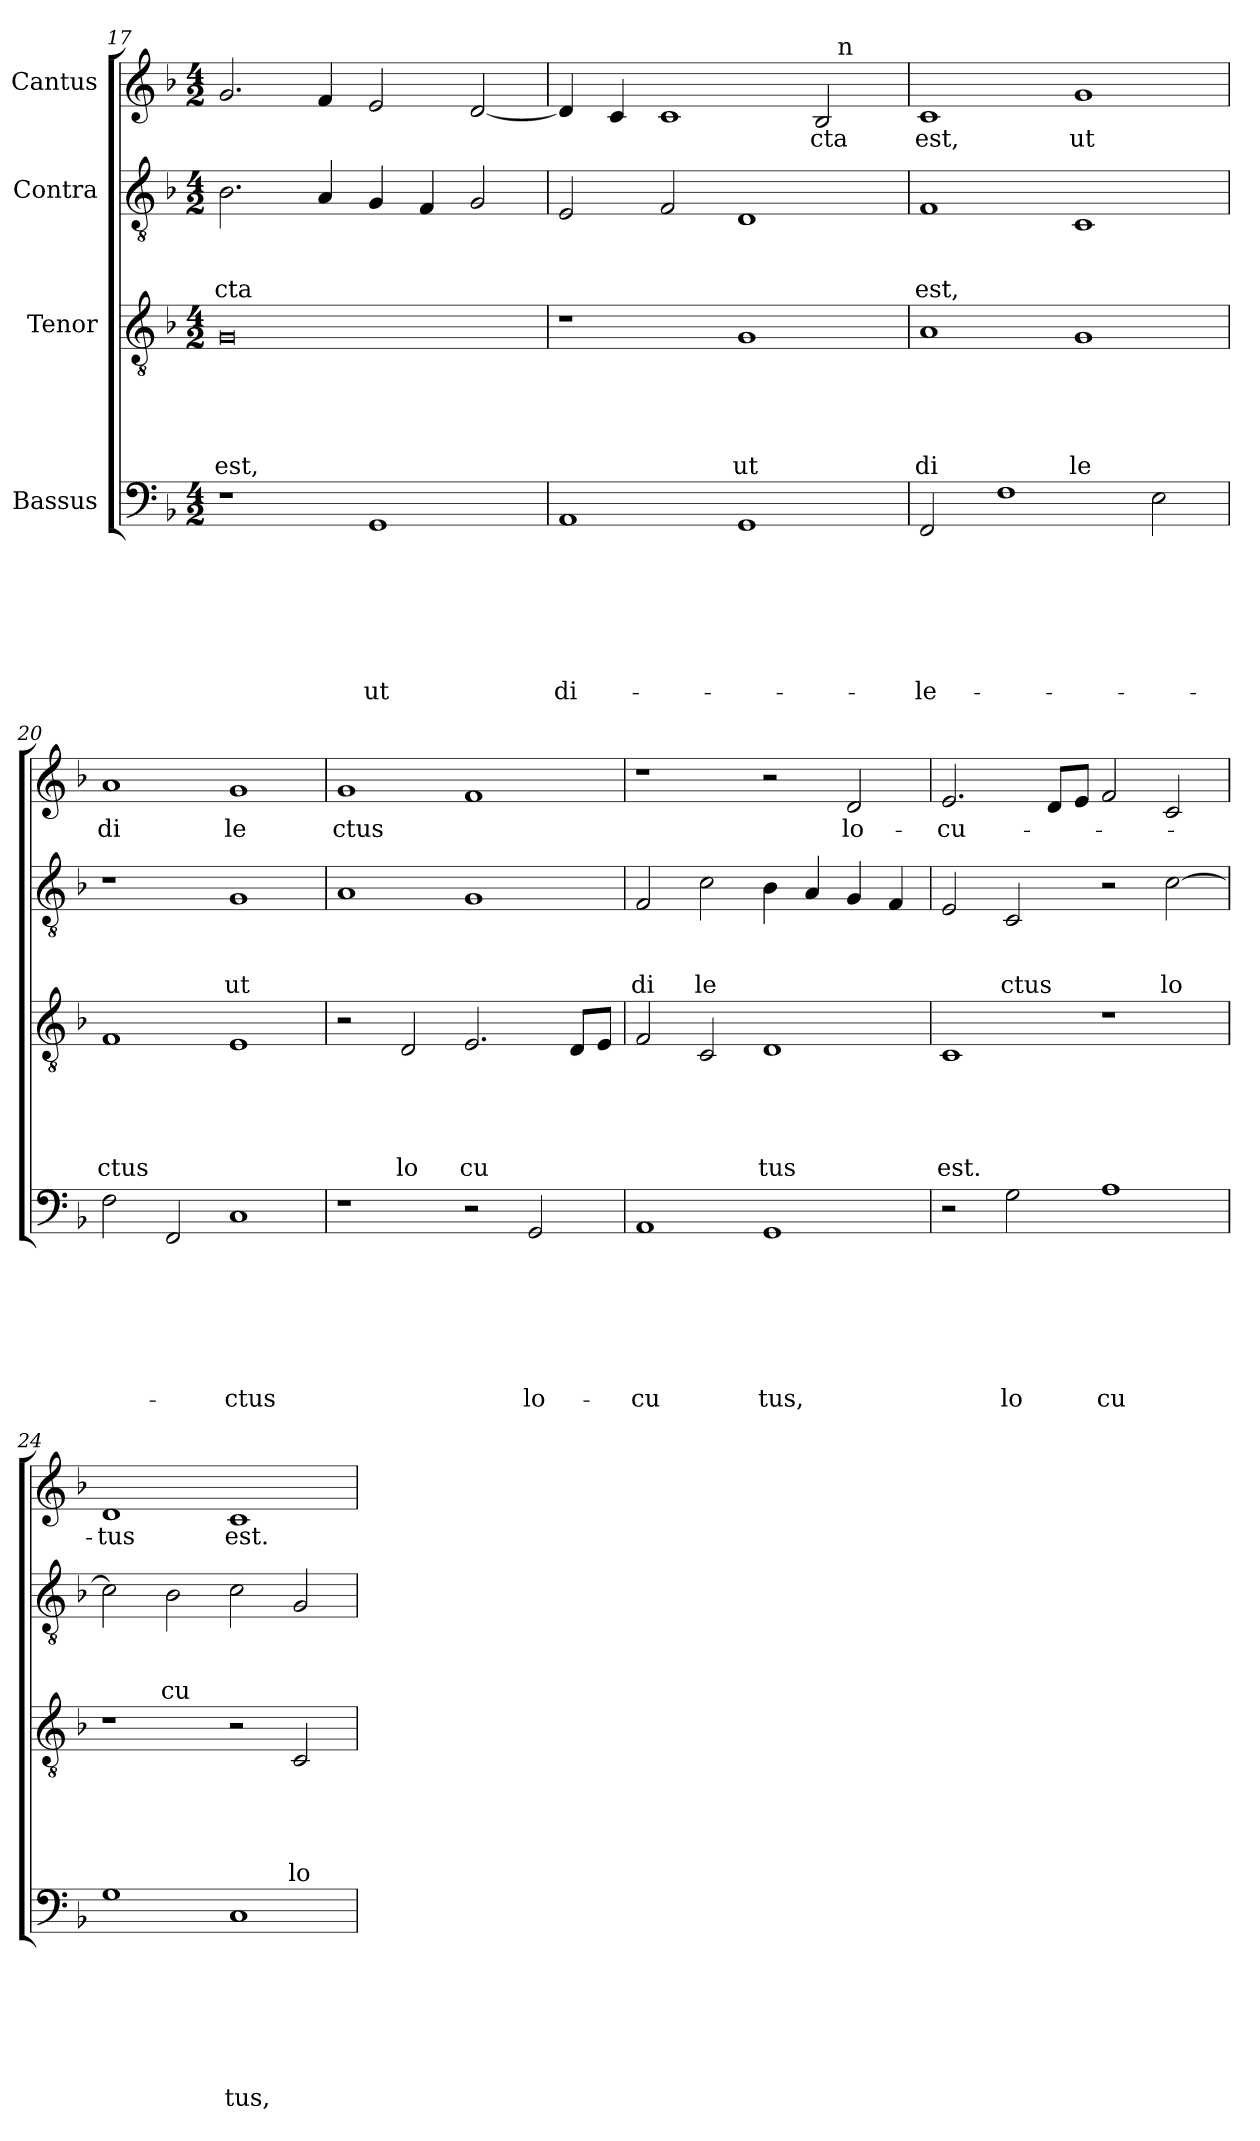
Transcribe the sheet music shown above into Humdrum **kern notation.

**kern	**text	**text	**text	**text	**text	**text	**text	**kern	**text	**text	**text	**text	**text	**kern	**text	**text	**text	**kern	**text
*part4	*part4	*part4	*part4	*part4	*part4	*part4	*part4	*part3	*part3	*part3	*part3	*part3	*part3	*part2	*part2	*part2	*part2	*part1	*part1
*staff4	*staff4	*staff4	*staff4	*staff4	*staff4	*staff4	*staff4	*staff3	*staff3	*staff3	*staff3	*staff3	*staff3	*staff2	*staff2	*staff2	*staff2	*staff1	*staff1
*I"Bassus	*	*	*	*	*	*	*	*I"Tenor	*	*	*	*	*	*I"Contra	*	*	*	*I"Cantus	*
*clefF4	*	*	*	*	*	*	*	*clefGv2	*	*	*	*	*	*clefGv2	*	*	*	*clefG2	*
*k[b-]	*	*	*	*	*	*	*	*k[b-]	*	*	*	*	*	*k[b-]	*	*	*	*k[b-]	*
*F:	*	*	*	*	*	*	*	*F:	*	*	*	*	*	*F:	*	*	*	*F:	*
*M4/2	*	*	*	*	*	*	*	*M4/2	*	*	*	*	*	*M4/2	*	*	*	*M4/2	*
=17	=17	=17	=17	=17	=17	=17	=17	=17	=17	=17	=17	=17	=17	=17	=17	=17	=17	=17	=17
!	!	!	!	!	!	!	!	!	!	!	!	!	!LO:LY:b	!	!	!	!LO:LY:b	!	!
1r	.	.	.	.	.	.	.	0G	.	.	.	.	est,	2.B-\	.	.	cta	2.g/	.
.	.	.	.	.	.	.	.	.	.	.	.	.	.	4A/	.	.	.	4f/	.
!	!	!	!	!	!	!	!LO:LY:b	!	!	!	!	!	!	!	!	!	!	!	!
1GG	.	.	.	.	.	.	ut	.	.	.	.	.	.	4G/	.	.	.	2e/	.
.	.	.	.	.	.	.	.	.	.	.	.	.	.	4F/	.	.	.	.	.
.	.	.	.	.	.	.	.	.	.	.	.	.	.	2G/	.	.	.	[<2d/	.
=18	=18	=18	=18	=18	=18	=18	=18	=18	=18	=18	=18	=18	=18	=18	=18	=18	=18	=18	=18
!	!	!	!	!	!	!	!LO:LY:b	!	!	!	!	!	!	!	!	!	!	!	!
*	*	*	*	*	*	*	*	*	*	*	*	*	*	*	*	*	*	*^	*
1AA	.	.	.	.	.	.	di-	1r	.	.	.	.	.	2E/	.	.	.	4d/]	1ryy	.
.	.	.	.	.	.	.	.	.	.	.	.	.	.	.	.	.	.	4c/	.	.
.	.	.	.	.	.	.	.	.	.	.	.	.	.	2F/	.	.	.	1c	.	.
!	!	!	!	!	!	!	!	!	!	!	!	!	!LO:LY:b	!	!	!	!	!	!	!
1GG	.	.	.	.	.	.	.	1G	.	.	.	.	ut	1D	.	.	.	.	2ryy	.
!	!	!	!	!	!	!	!	!	!	!	!	!	!	!	!	!	!	!	!	!LO:LY:b
.	.	.	.	.	.	.	.	.	.	.	.	.	.	.	.	.	.	2B-/	16ryy	cta
!	!	!	!	!	!	!	!	!	!	!	!	!	!	!	!	!	!	!	!LO:TX:a:t=n	!
.	.	.	.	.	.	.	.	.	.	.	.	.	.	.	.	.	.	.	4..ryy	.
=19	=19	=19	=19	=19	=19	=19	=19	=19	=19	=19	=19	=19	=19	=19	=19	=19	=19	=19	=19	=19
!	!	!	!	!	!	!	!LO:LY:b	!	!	!	!	!	!LO:LY:b	!	!	!	!LO:LY:b	!	!	!LO:LY:b
*	*	*	*	*	*	*	*	*	*	*	*	*	*	*	*	*	*	*v	*v	*
2FF/	.	.	.	.	.	.	-le-	1A	.	.	.	.	di	1F	.	.	est,	1c	est,
1F	.	.	.	.	.	.	.	.	.	.	.	.	.	.	.	.	.	.	.
!	!	!	!	!	!	!	!	!	!	!	!	!	!LO:LY:b	!	!	!	!	!	!LO:LY:b
.	.	.	.	.	.	.	.	1G	.	.	.	.	le	1C	.	.	.	1g	ut
2E\	.	.	.	.	.	.	.	.	.	.	.	.	.	.	.	.	.	.	.
=20	=20	=20	=20	=20	=20	=20	=20	=20	=20	=20	=20	=20	=20	=20	=20	=20	=20	=20	=20
!	!	!	!	!	!	!	!	!	!	!	!	!	!LO:LY:b	!	!	!	!	!	!LO:LY:b
2F\	.	.	.	.	.	.	.	1F	.	.	.	.	ctus	1r	.	.	.	1a	di
2FF/	.	.	.	.	.	.	.	.	.	.	.	.	.	.	.	.	.	.	.
!	!	!	!	!	!	!	!LO:LY:b	!	!	!	!	!	!	!	!	!	!LO:LY:b	!	!LO:LY:b
1C	.	.	.	.	.	.	-ctus	1E	.	.	.	.	.	1G	.	.	ut	1g	le
=21	=21	=21	=21	=21	=21	=21	=21	=21	=21	=21	=21	=21	=21	=21	=21	=21	=21	=21	=21
!	!	!	!	!	!	!	!	!	!	!	!	!	!	!	!	!	!	!	!LO:LY:b
1r	.	.	.	.	.	.	.	2r	.	.	.	.	.	1A	.	.	.	1g	ctus
!	!	!	!	!	!	!	!	!	!	!	!	!	!LO:LY:b	!	!	!	!	!	!
.	.	.	.	.	.	.	.	2D/	.	.	.	.	lo	.	.	.	.	.	.
!	!	!	!	!	!	!	!	!	!	!	!	!	!LO:LY:b	!	!	!	!	!	!
2r	.	.	.	.	.	.	.	2.E/	.	.	.	.	cu	1G	.	.	.	1f	.
!	!	!	!	!	!	!	!LO:LY:b	!	!	!	!	!	!	!	!	!	!	!	!
2GG/	.	.	.	.	.	.	lo-	.	.	.	.	.	.	.	.	.	.	.	.
.	.	.	.	.	.	.	.	8D/L	.	.	.	.	.	.	.	.	.	.	.
.	.	.	.	.	.	.	.	8E/J	.	.	.	.	.	.	.	.	.	.	.
!!LO:PB:g=z
=22	=22	=22	=22	=22	=22	=22	=22	=22	=22	=22	=22	=22	=22	=22	=22	=22	=22	=22	=22
!	!	!	!	!	!	!	!LO:LY:b	!	!	!	!	!	!	!	!	!	!LO:LY:b	!	!
1AA	.	.	.	.	.	.	-cu	2F/	.	.	.	.	.	2F/	.	.	di	1r	.
!	!	!	!	!	!	!	!	!	!	!	!	!	!	!	!	!	!LO:LY:b	!	!
.	.	.	.	.	.	.	.	2C/	.	.	.	.	.	2c\	.	.	le	.	.
!	!	!	!	!	!	!	!LO:LY:b	!	!	!	!	!	!LO:LY:b	!	!	!	!	!	!
1GG	.	.	.	.	.	.	tus,	1D	.	.	.	.	tus	4B-\	.	.	.	2r	.
.	.	.	.	.	.	.	.	.	.	.	.	.	.	4A/	.	.	.	.	.
!	!	!	!	!	!	!	!	!	!	!	!	!	!	!	!	!	!	!	!LO:LY:b
.	.	.	.	.	.	.	.	.	.	.	.	.	.	4G/	.	.	.	2d/	lo-
.	.	.	.	.	.	.	.	.	.	.	.	.	.	4F/	.	.	.	.	.
=23	=23	=23	=23	=23	=23	=23	=23	=23	=23	=23	=23	=23	=23	=23	=23	=23	=23	=23	=23
!	!	!	!	!	!	!	!	!	!	!	!	!	!LO:LY:b	!	!	!	!	!	!LO:LY:b
2r	.	.	.	.	.	.	.	1C	.	.	.	.	est.	2E/	.	.	.	2.e/	-cu-
!	!	!	!	!	!	!	!LO:LY:b	!	!	!	!	!	!	!	!	!	!LO:LY:b	!	!
2G\	.	.	.	.	.	.	lo	.	.	.	.	.	.	2C/	.	.	ctus	.	.
.	.	.	.	.	.	.	.	.	.	.	.	.	.	.	.	.	.	8d/L	.
.	.	.	.	.	.	.	.	.	.	.	.	.	.	.	.	.	.	8e/J	.
!	!	!	!	!	!	!	!LO:LY:b	!	!	!	!	!	!	!	!	!	!	!	!
1A	.	.	.	.	.	.	cu	1r	.	.	.	.	.	2r	.	.	.	2f/	.
!	!	!	!	!	!	!	!	!	!	!	!	!	!	!	!	!	!LO:LY:b	!	!
.	.	.	.	.	.	.	.	.	.	.	.	.	.	[>2c\	.	.	lo	2c/	.
=24	=24	=24	=24	=24	=24	=24	=24	=24	=24	=24	=24	=24	=24	=24	=24	=24	=24	=24	=24
!	!	!	!	!	!	!	!	!	!	!	!	!	!	!	!	!	!	!	!LO:LY:b
1G	.	.	.	.	.	.	.	1r	.	.	.	.	.	2c\]	.	.	.	1d	-tus
!	!	!	!	!	!	!	!	!	!	!	!	!	!	!	!	!	!LO:LY:b	!	!
.	.	.	.	.	.	.	.	.	.	.	.	.	.	2B-\	.	.	cu	.	.
!	!	!	!	!	!	!	!LO:LY:b	!	!	!	!	!	!	!	!	!	!	!	!LO:LY:b
1C	.	.	.	.	.	.	tus,	2r	.	.	.	.	.	2c\	.	.	.	1c	est.
!	!	!	!	!	!	!	!	!	!	!	!	!	!LO:LY:b	!	!	!	!	!	!
.	.	.	.	.	.	.	.	2C/	.	.	.	.	lo	2G/	.	.	.	.	.
=	=	=	=	=	=	=	=	=	=	=	=	=	=	=	=	=	=	=	=
*-	*-	*-	*-	*-	*-	*-	*-	*-	*-	*-	*-	*-	*-	*-	*-	*-	*-	*-	*-
